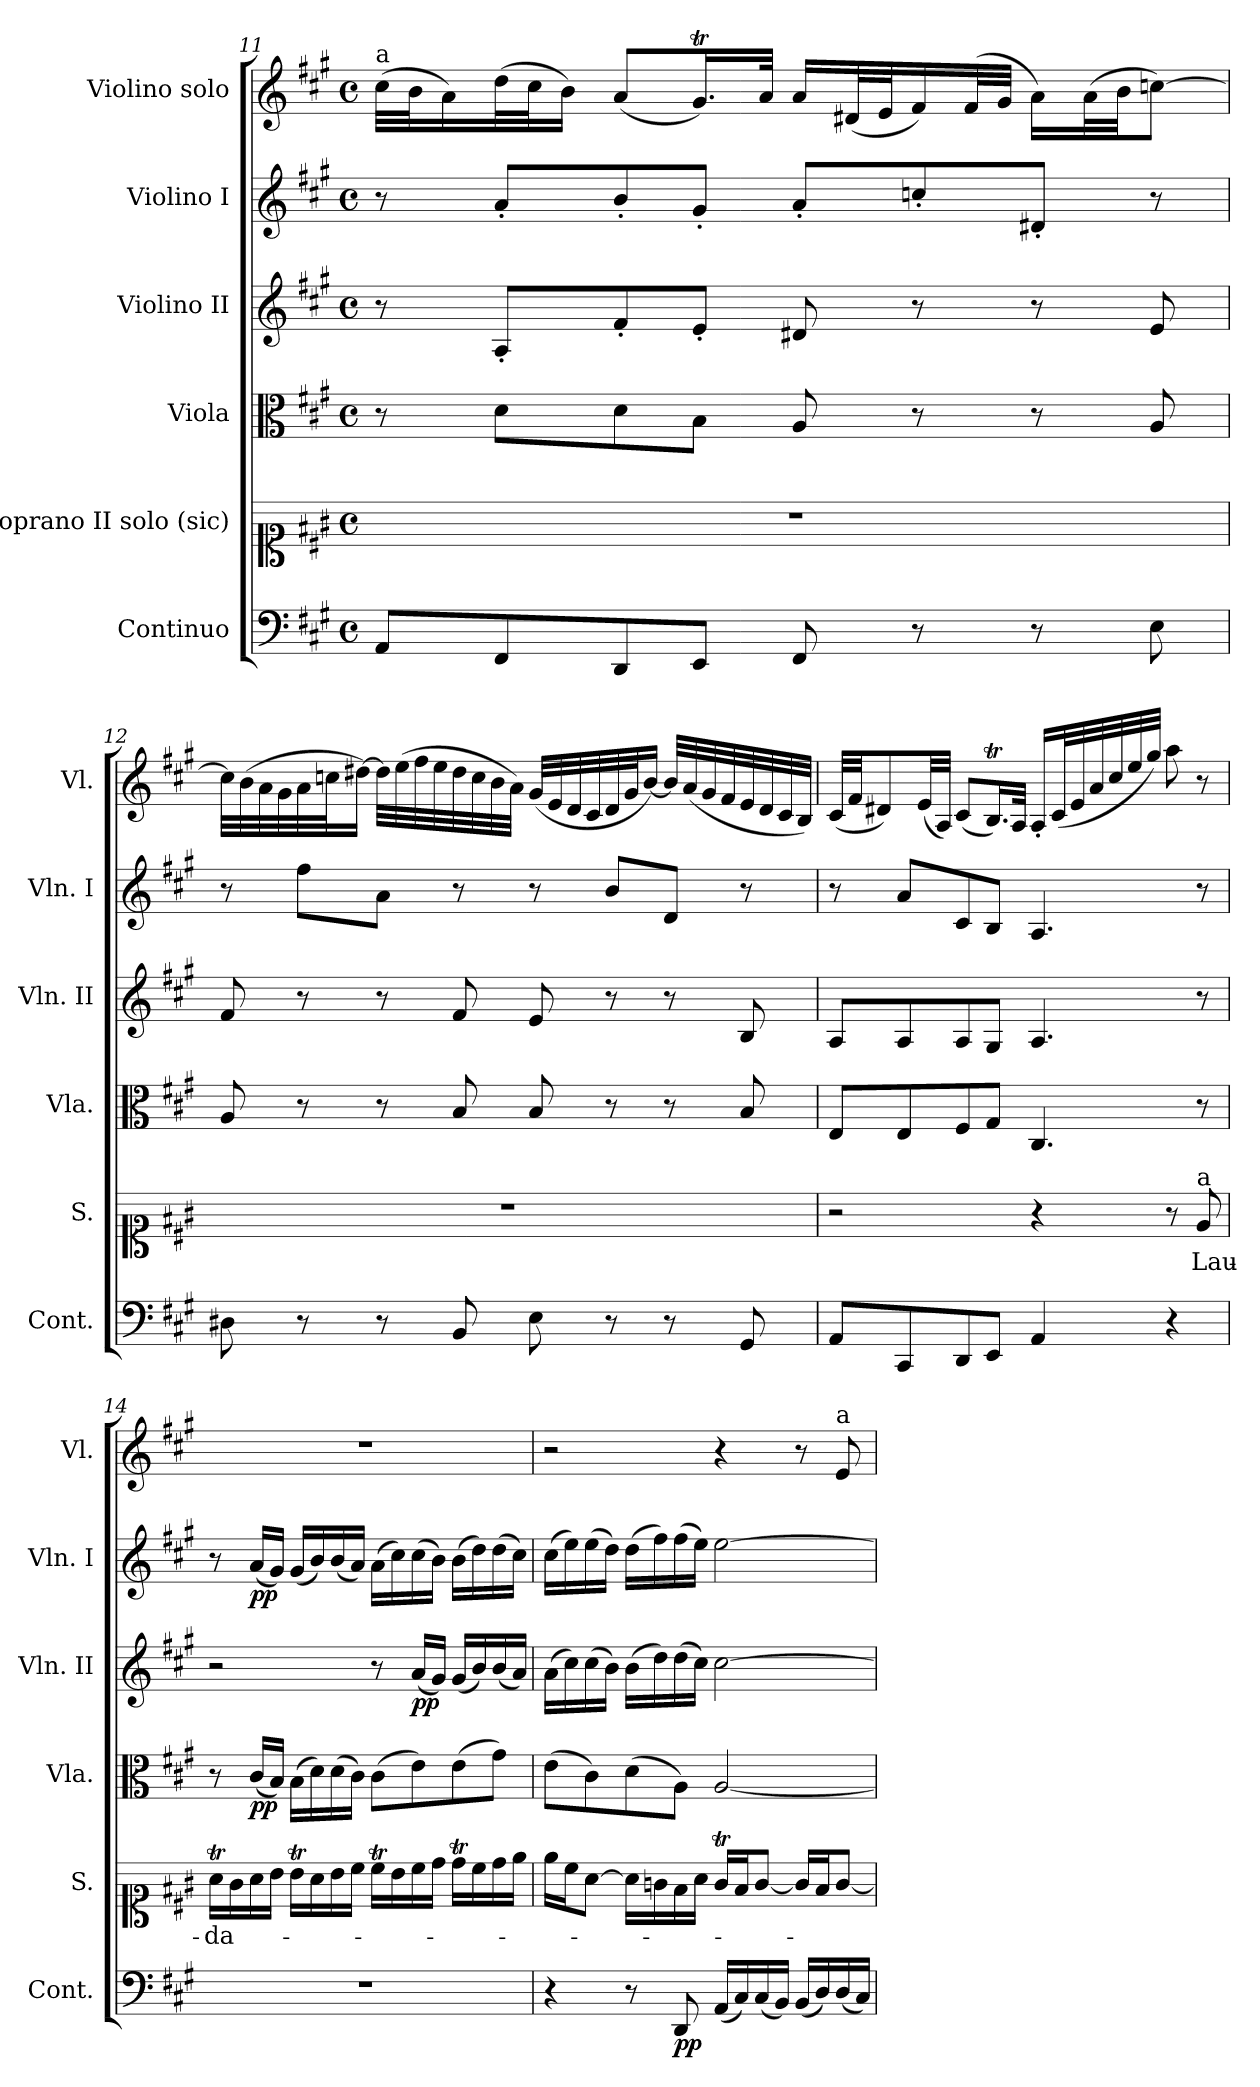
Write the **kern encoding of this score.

**kern	**dynam	**kern	**text	**kern	**dynam	**kern	**dynam	**kern	**dynam	**kern
*part6	*part6	*part5	*part5	*part4	*part4	*part3	*part3	*part2	*part2	*part1
*staff6	*staff6	*staff5	*staff5	*staff4	*staff4	*staff3	*staff3	*staff2	*staff2	*staff1
*I"Continuo	*	*I"Soprano II solo (sic)	*	*I"Viola	*	*I"Violino II	*	*I"Violino I	*	*I"Violino solo
*I'Cont.	*	*I'S.	*	*I'Vla.	*	*I'Vln. II	*	*I'Vln. I	*	*I'Vl.
*clefF4	*	*clefC1	*	*clefC3	*	*clefG2	*	*clefG2	*	*clefG2
*k[f#c#g#]	*	*k[f#c#g#]	*	*k[f#c#g#]	*	*k[f#c#g#]	*	*k[f#c#g#]	*	*k[f#c#g#]
*M4/4	*	*M4/4	*	*M4/4	*	*M4/4	*	*M4/4	*	*M4/4
*met(c)	*	*met(c)	*	*met(c)	*	*met(c)	*	*met(c)	*	*met(c)
=11	=11	=11	=11	=11	=11	=11	=11	=11	=11	=11
!	!	!	!	!	!	!	!	!	!	!LO:TX:a:t=a
8AA/L	.	1r	.	8r	.	8r	.	8r	.	(32cc#\LLL
.	.	.	.	.	.	.	.	.	.	32b\J
.	.	.	.	.	.	.	.	.	.	16a\)
8FF#/	.	.	.	8d\L	.	8A'/L	.	8a'/L	.	(32dd\L
.	.	.	.	.	.	.	.	.	.	32cc#\J
.	.	.	.	.	.	.	.	.	.	16b\JJ)
8DD/	.	.	.	8d\	.	8f#'/	.	8b'/	.	(8a/L
8EE/J	.	.	.	8B\J	.	8e'/J	.	8g#'/J	.	16.g#t/L)
.	.	.	.	.	.	.	.	.	.	32a/JJk
8FF#/	.	.	.	8A/	.	8d#X/	.	8a'/L	.	16a/LL
.	.	.	.	.	.	.	.	.	.	(32d#X/L
.	.	.	.	.	.	.	.	.	.	32e/J
8r	.	.	.	8r	.	8r	.	8ccn'/	.	16f#/)
.	.	.	.	.	.	.	.	.	.	(32f#/L
.	.	.	.	.	.	.	.	.	.	32g#/JJJ
8r	.	.	.	8r	.	8r	.	8d#X'/J	.	16a\LL)
.	.	.	.	.	.	.	.	.	.	(32a\L
.	.	.	.	.	.	.	.	.	.	32b\JJ
8E\	.	.	.	8A/	.	8e/	.	8r	.	[8ccn\J)
=12	=12	=12	=12	=12	=12	=12	=12	=12	=12	=12
8D#X\	.	1r	.	8A/	.	8f#/	.	8r	.	32cc\LLL]
.	.	.	.	.	.	.	.	.	.	(32b\
.	.	.	.	.	.	.	.	.	.	32a\
.	.	.	.	.	.	.	.	.	.	32g#\
8r	.	.	.	8r	.	8r	.	8ff#\L	.	32a\
.	.	.	.	.	.	.	.	.	.	32ccn\J
.	.	.	.	.	.	.	.	.	.	[16dd#X\JJ)
8r	.	.	.	8r	.	8r	.	8a\J	.	32dd#\LLL]
.	.	.	.	.	.	.	.	.	.	(32ee\
.	.	.	.	.	.	.	.	.	.	32ff#\
.	.	.	.	.	.	.	.	.	.	32ee\
8BB/	.	.	.	8B/	.	8f#/	.	8r	.	32dd#\
.	.	.	.	.	.	.	.	.	.	32cc\
.	.	.	.	.	.	.	.	.	.	32b\
.	.	.	.	.	.	.	.	.	.	32a\JJJ)
8E\	.	.	.	8B/	.	8e/	.	8r	.	(32g#/LLL
.	.	.	.	.	.	.	.	.	.	32e/
.	.	.	.	.	.	.	.	.	.	32d/
.	.	.	.	.	.	.	.	.	.	32c#/
8r	.	.	.	8r	.	8r	.	8b/L	.	32d/
.	.	.	.	.	.	.	.	.	.	32g#/J
.	.	.	.	.	.	.	.	.	.	[16b/JJ)
8r	.	.	.	8r	.	8r	.	8d/J	.	32b/LLL]
.	.	.	.	.	.	.	.	.	.	(32a/
.	.	.	.	.	.	.	.	.	.	32g#/
.	.	.	.	.	.	.	.	.	.	32f#/
8GG#/	.	.	.	8B/	.	8B/	.	8r	.	32e/
.	.	.	.	.	.	.	.	.	.	32d/
.	.	.	.	.	.	.	.	.	.	32c#/
.	.	.	.	.	.	.	.	.	.	32B/JJJ)
=13	=13	=13	=13	=13	=13	=13	=13	=13	=13	=13
8AA/L	.	2r	.	8E/L	.	8A/L	.	8r	.	(32c#/LLL
.	.	.	.	.	.	.	.	.	.	32f#/JJ
.	.	.	.	.	.	.	.	.	.	8d#X/)
8CC#/	.	.	.	8E/	.	8A/	.	8a/L	.	.
.	.	.	.	.	.	.	.	.	.	(32e/LL
.	.	.	.	.	.	.	.	.	.	32A/JJJ)
8DD/	.	.	.	8F#/	.	8A/	.	8c#/	.	(8c#/L
8EE/J	.	.	.	8G#/J	.	8G#/J	.	8B/J	.	16.BT/L)
.	.	.	.	.	.	.	.	.	.	32A/JJk
4AA/	.	4r	.	4.C#/	.	4.A/	.	4.A/	.	16A'/LL
.	.	.	.	.	.	.	.	.	.	(32c#/L
.	.	.	.	.	.	.	.	.	.	32e/
.	.	.	.	.	.	.	.	.	.	32a/
.	.	.	.	.	.	.	.	.	.	32cc#/
.	.	.	.	.	.	.	.	.	.	32ee/
.	.	.	.	.	.	.	.	.	.	32gg#/JJJ)
4r	.	8r	.	.	.	.	.	.	.	8aa\
!	!	!LO:TX:a:t=a	!	!	!	!	!	!	!	!
.	.	8e/	Lau-	8r	.	8r	.	8r	.	8r
=14	=14	=14	=14	=14	=14	=14	=14	=14	=14	=14
1r	.	16aT\LL	-da-	8r	.	2r	.	8r	.	1r
.	.	16g#\	.	.	.	.	.	.	.	.
!	!	!	!	!	!LO:DY:b	!	!	!	!LO:DY:b	!
.	.	16a\	.	(16c#/LL	pp	.	.	(16a/LL	pp	.
.	.	16b\JJ	.	16B/JJ)	.	.	.	16g#/JJ)	.	.
.	.	16bT\LL	.	(16B\LL	.	.	.	(16g#/LL	.	.
.	.	16a\	.	16d\)	.	.	.	16b/)	.	.
.	.	16b\	.	(16d\	.	.	.	(16b/	.	.
.	.	16cc#\JJ	.	16c#\JJ)	.	.	.	16a/JJ)	.	.
.	.	16cc#t\LL	.	(8c#\L	.	8r	.	(16a\LL	.	.
.	.	16b\	.	.	.	.	.	16cc#\)	.	.
!	!	!	!	!	!	!	!LO:DY:b	!	!	!
.	.	16cc#\	.	8e\)	.	(16a/LL	pp	(16cc#\	.	.
.	.	16dd\JJ	.	.	.	16g#/JJ)	.	16b\JJ)	.	.
.	.	16ddT\LL	.	(8e\	.	(16g#/LL	.	(16b\LL	.	.
.	.	16cc#\	.	.	.	16b/)	.	16dd\)	.	.
.	.	16dd\	.	8g#\J)	.	(16b/	.	(16dd\	.	.
.	.	16ee\JJ	.	.	.	16a/JJ)	.	16cc#\JJ)	.	.
=15	=15	=15	=15	=15	=15	=15	=15	=15	=15	=15
4r	.	16ee\LL	.	(8e\L	.	(16a\LL	.	(16cc#\LL	.	2r
.	.	16cc#\J	.	.	.	16cc#\)	.	16ee\)	.	.
.	.	[8a\J	.	8c#\)	.	(16cc#\	.	(16ee\	.	.
.	.	.	.	.	.	16b\JJ)	.	16dd\JJ)	.	.
8r	.	16a\LL]	.	(8d\	.	(16b\LL	.	(16dd\LL	.	.
.	.	16gn\	.	.	.	16dd\)	.	16ff#\)	.	.
!	!LO:DY:b	!	!	!	!	!	!	!	!	!
8DD/	pp	16f#\	.	8A\J)	.	(16dd\	.	(16ff#\	.	.
.	.	16a\JJ	.	.	.	16cc#\JJ)	.	16ee\JJ)	.	.
(16AA/LL	.	16gT/LL	.	[2A/	.	[2cc#\	.	[2ee\	.	4r
16C#/)	.	16f#/J	.	.	.	.	.	.	.	.
(16C#/	.	[8g/J	.	.	.	.	.	.	.	.
16BB/JJ)	.	.	.	.	.	.	.	.	.	.
(16BB/LL	.	16g/LL]	.	.	.	.	.	.	.	8r
16D/)	.	16f#/J	.	.	.	.	.	.	.	.
!	!	!	!	!	!	!	!	!	!	!LO:TX:a:t=a
(16D/	.	[8g/J	.	.	.	.	.	.	.	8e/
16C#/JJ)	.	.	.	.	.	.	.	.	.	.
=	=	=	=	=	=	=	=	=	=	=
*-	*-	*-	*-	*-	*-	*-	*-	*-	*-	*-
